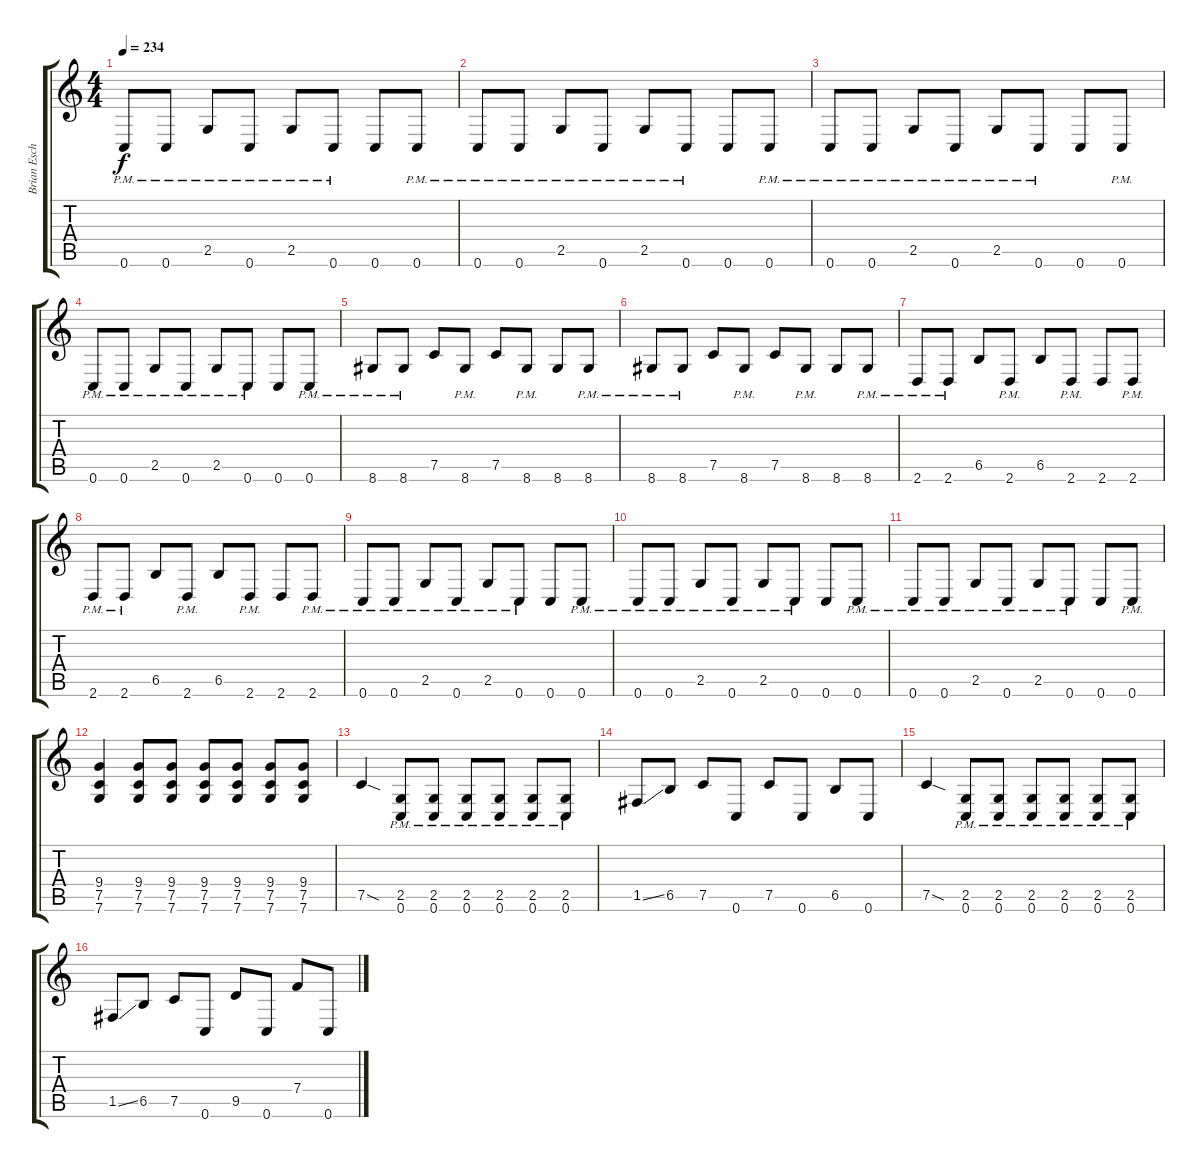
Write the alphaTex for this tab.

\track ("Brian Eschbach (Rhythm Guitar)" "Brian Esch") {instrument distortionguitar}
\staff {score tabs}
\tuning (C4 G3 Eb3 Bb2 F2 C2) {hide}
\ts (4 4)
\tempo 234
\clef g2
\ks c
0.6{pm}.8{dy f} 0.6{pm}.8 2.5{pm}.8 0.6{pm}.8 2.5{pm}.8 0.6{pm}.8 0.6.8 0.6{pm}.8 |
0.6{pm}.8 0.6{pm}.8 2.5{pm}.8 0.6{pm}.8 2.5{pm}.8 0.6{pm}.8 0.6.8 0.6{pm}.8 |
0.6{pm}.8 0.6{pm}.8 2.5{pm}.8 0.6{pm}.8 2.5{pm}.8 0.6{pm}.8 0.6.8 0.6{pm}.8 |
0.6{pm}.8 0.6{pm}.8 2.5{pm}.8 0.6{pm}.8 2.5{pm}.8 0.6{pm}.8 0.6.8 0.6{pm}.8 |
8.6{pm}.8 8.6{pm}.8 7.5.8 8.6{pm}.8 7.5.8 8.6{pm}.8 8.6.8 8.6{pm}.8 |
8.6{pm}.8 8.6{pm}.8 7.5.8 8.6{pm}.8 7.5.8 8.6{pm}.8 8.6.8 8.6{pm}.8 |
2.6{pm}.8 2.6{pm}.8 6.5.8 2.6{pm}.8 6.5.8 2.6{pm}.8 2.6.8 2.6{pm}.8 |
2.6{pm}.8 2.6{pm}.8 6.5.8 2.6{pm}.8 6.5.8 2.6{pm}.8 2.6.8 2.6{pm}.8 |
0.6{pm}.8 0.6{pm}.8 2.5{pm}.8 0.6{pm}.8 2.5{pm}.8 0.6{pm}.8 0.6.8 0.6{pm}.8 |
0.6{pm}.8 0.6{pm}.8 2.5{pm}.8 0.6{pm}.8 2.5{pm}.8 0.6{pm}.8 0.6.8 0.6{pm}.8 |
0.6{pm}.8 0.6{pm}.8 2.5{pm}.8 0.6{pm}.8 2.5{pm}.8 0.6{pm}.8 0.6.8 0.6{pm}.8 |
(9.4 7.5 7.6).4 (9.4 7.5 7.6).8 (9.4 7.5 7.6).8 (9.4 7.5 7.6).8 (9.4 7.5 7.6).8 (9.4 7.5 7.6).8 (9.4 7.5 7.6).8 |
7.5{sod}.4{balance 1} (2.5{pm} 0.6{pm}).8 (2.5{pm} 0.6{pm}).8 (2.5{pm} 0.6{pm}).8 (2.5{pm} 0.6{pm}).8 (2.5{pm} 0.6{pm}).8 (2.5{pm} 0.6{pm}).8 |
1.5{ss}.8 6.5.8 7.5.8 0.6.8 7.5.8 0.6.8 6.5.8 0.6.8 |
7.5{sod}.4 (2.5{pm} 0.6{pm}).8 (2.5{pm} 0.6{pm}).8 (2.5{pm} 0.6{pm}).8 (2.5{pm} 0.6{pm}).8 (2.5{pm} 0.6{pm}).8 (2.5{pm} 0.6{pm}).8 |
1.5{ss}.8 6.5.8 7.5.8 0.6.8 9.5.8 0.6.8 7.4.8 0.6.8
